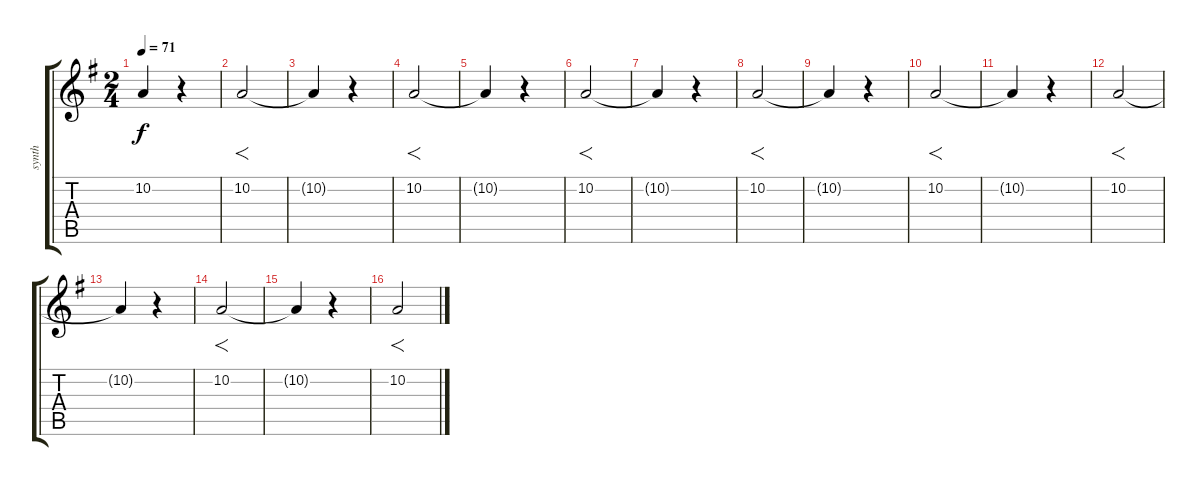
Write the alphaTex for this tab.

\track ("synth" "synth") {instrument stringensemble1}
\staff {score tabs}
\tuning (E4 B3 G3 D3 A2 E2) {hide}
\ts (2 4)
\tempo 71
\clef g2
\ks g
10.2{t}.4{dy f} r.4 |
10.2.2{f} |
10.2{t}.4 r.4 |
10.2.2{f} |
10.2{t}.4 r.4 |
10.2.2{f} |
10.2{t}.4 r.4 |
10.2.2{f} |
10.2{t}.4 r.4 |
10.2.2{f} |
10.2{t}.4 r.4 |
10.2.2{f} |
10.2{t}.4 r.4 |
10.2.2{f} |
10.2{t}.4 r.4 |
10.2.2{f}
